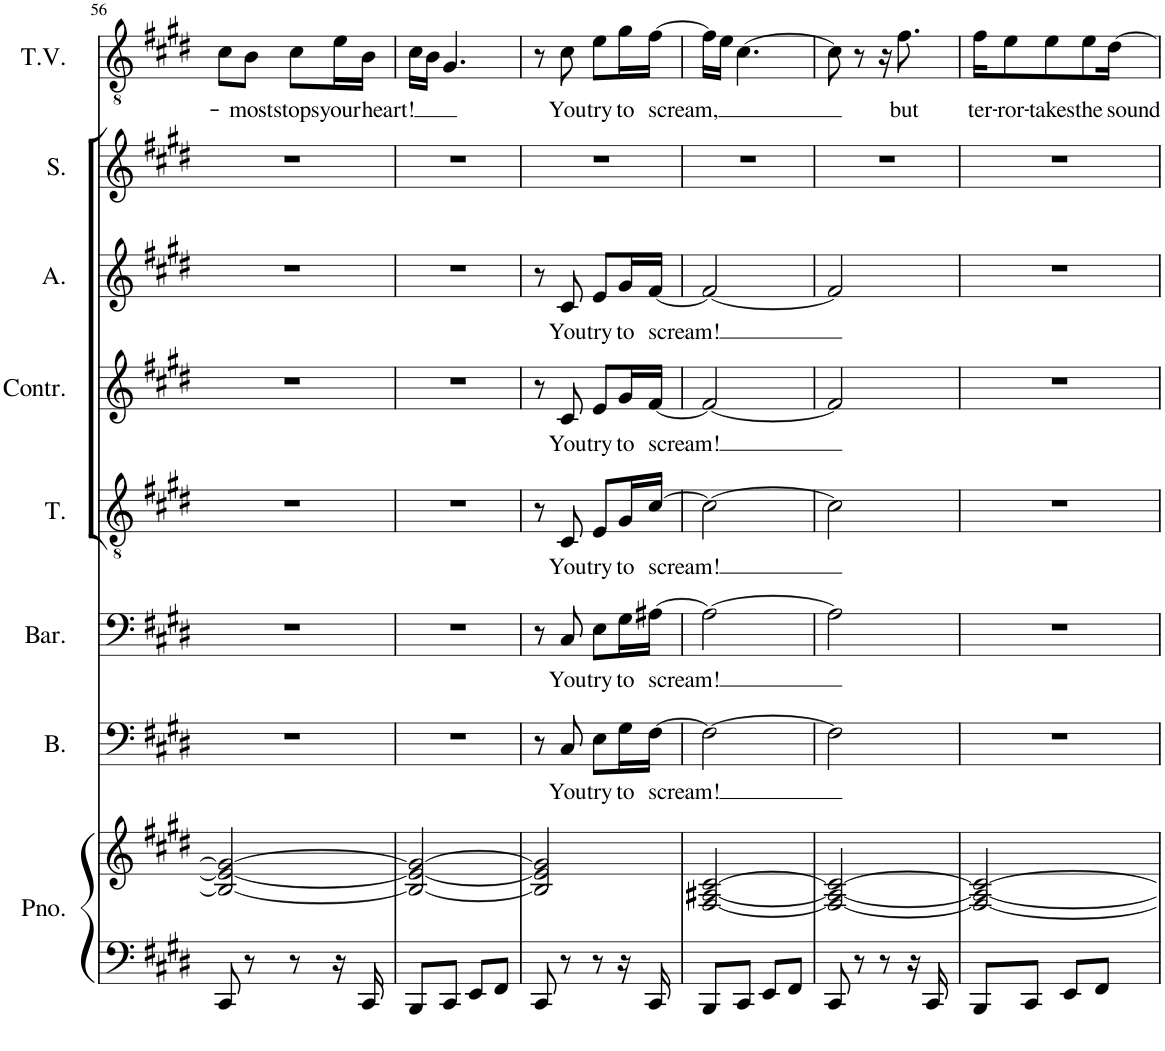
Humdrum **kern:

**kern	**kern	**kern	**text	**kern	**text	**kern	**text	**kern	**text	**kern	**text	**kern	**kern	**text
*part8	*part8	*part7	*part7	*part6	*part6	*part5	*part5	*part4	*part4	*part3	*part3	*part2	*part1	*part1
*staff9	*staff8	*staff7	*staff7	*staff6	*staff6	*staff5	*staff5	*staff4	*staff4	*staff3	*staff3	*staff2	*staff1	*staff1
*I"Piano	*	*I"Bass	*	*I"Baritone	*	*I"Tenor	*	*I"Contralto	*	*I"Alto	*	*I"Soprano	*I"Tenor Voice	*
*I'Pno.	*	*I'B.	*	*I'Bar.	*	*I'T.	*	*I'Contr.	*	*I'A.	*	*I'S.	*I'T.V.	*
!!LO:PB:g=z
*clefF4	*clefG2	*clefF4	*	*clefF4	*	*clefGv2	*	*clefG2	*	*clefG2	*	*clefG2	*clefGv2	*
*k[f#c#g#d#]	*k[f#c#g#d#]	*k[f#c#g#d#]	*	*k[f#c#g#d#]	*	*k[f#c#g#d#]	*	*k[f#c#g#d#]	*	*k[f#c#g#d#]	*	*k[f#c#g#d#]	*k[f#c#g#d#]	*
*M2/4	*M2/4	*M2/4	*	*M2/4	*	*M2/4	*	*M2/4	*	*M2/4	*	*M2/4	*M2/4	*
=56	=56	=56	=56	=56	=56	=56	=56	=56	=56	=56	=56	=56	=56	=56
8CC#/	2B/_ 2e/_ 2g#/_	2r	.	2r	.	2r	.	2r	.	2r	.	2r	8c#\L	.
!	!	!	!	!	!	!	!	!	!	!	!	!	!	!LO:LY:b
8r	.	.	.	.	.	.	.	.	.	.	.	.	8B\J	-most
!	!	!	!	!	!	!	!	!	!	!	!	!	!	!LO:LY:b
8r	.	.	.	.	.	.	.	.	.	.	.	.	8c#\L	stops
!	!	!	!	!	!	!	!	!	!	!	!	!	!	!LO:LY:b
16r	.	.	.	.	.	.	.	.	.	.	.	.	16e\L	your
!	!	!	!	!	!	!	!	!	!	!	!	!	!	!LO:LY:b
16CC#/	.	.	.	.	.	.	.	.	.	.	.	.	16B\JJ	heart!
=57	=57	=57	=57	=57	=57	=57	=57	=57	=57	=57	=57	=57	=57	=57
8BBB/L	2B/_ 2e/_ 2g#/_	2r	.	2r	.	2r	.	2r	.	2r	.	2r	16c#\LL	.
.	.	.	.	.	.	.	.	.	.	.	.	.	16B\JJ	.
8CC#/J	.	.	.	.	.	.	.	.	.	.	.	.	4.G#/	.
8EE/L	.	.	.	.	.	.	.	.	.	.	.	.	.	.
8FF#/J	.	.	.	.	.	.	.	.	.	.	.	.	.	.
=58	=58	=58	=58	=58	=58	=58	=58	=58	=58	=58	=58	=58	=58	=58
8CC#/	2B/] 2e/] 2g#/]	8r	.	8r	.	8r	.	8r	.	8r	.	2r	8r	.
!	!	!	!LO:LY:b	!	!LO:LY:b	!	!LO:LY:b	!	!LO:LY:b	!	!LO:LY:b	!	!	!LO:LY:b
8r	.	8C#/	You	8C#/	You	8C#/	You	8c#/	You	8c#/	You	.	8c#\	You
!	!	!	!LO:LY:b	!	!LO:LY:b	!	!LO:LY:b	!	!LO:LY:b	!	!LO:LY:b	!	!	!LO:LY:b
8r	.	8E\L	try	8E\L	try	8E/L	try	8e/L	try	8e/L	try	.	8e\L	try
!	!	!	!LO:LY:b	!	!LO:LY:b	!	!LO:LY:b	!	!LO:LY:b	!	!LO:LY:b	!	!	!LO:LY:b
16r	.	16G#\L	to	16G#\L	to	16G#/L	to	16g#/L	to	16g#/L	to	.	16g#\L	to
!	!	!	!LO:LY:b	!	!LO:LY:b	!	!LO:LY:b	!	!LO:LY:b	!	!LO:LY:b	!	!	!LO:LY:b
16CC#/	.	[16F#\JJ	scream!	[16A#X\JJ	scream!	[16c#/JJ	scream!	[16f#/JJ	scream!	[16f#/JJ	scream!	.	[16f#\JJ	scream,
=59	=59	=59	=59	=59	=59	=59	=59	=59	=59	=59	=59	=59	=59	=59
8BBB/L	[2F#/ [2A#X/ [2c#/	2F#\_	.	2A#\_	.	2c#\_	.	2f#/_	.	2f#/_	.	2r	16f#\LL]	.
.	.	.	.	.	.	.	.	.	.	.	.	.	16e\JJ	.
8CC#/J	.	.	.	.	.	.	.	.	.	.	.	.	[4.c#\	.
8EE/L	.	.	.	.	.	.	.	.	.	.	.	.	.	.
8FF#/J	.	.	.	.	.	.	.	.	.	.	.	.	.	.
=60	=60	=60	=60	=60	=60	=60	=60	=60	=60	=60	=60	=60	=60	=60
8CC#/	2F#/_ 2A#/_ 2c#/_	2F#\]	.	2A#\]	.	2c#\]	.	2f#/]	.	2f#/]	.	2r	8c#\]	.
8r	.	.	.	.	.	.	.	.	.	.	.	.	8r	.
8r	.	.	.	.	.	.	.	.	.	.	.	.	16r	.
!	!	!	!	!	!	!	!	!	!	!	!	!	!	!LO:LY:b
.	.	.	.	.	.	.	.	.	.	.	.	.	8.f#\	but
16r	.	.	.	.	.	.	.	.	.	.	.	.	.	.
16CC#/	.	.	.	.	.	.	.	.	.	.	.	.	.	.
=61	=61	=61	=61	=61	=61	=61	=61	=61	=61	=61	=61	=61	=61	=61
!	!	!	!	!	!	!	!	!	!	!	!	!	!	!LO:LY:b
8BBB/L	2F#/_ 2A#/_ 2c#/_	2r	.	2r	.	2r	.	2r	.	2r	.	2r	16f#\KL	ter-
!	!	!	!	!	!	!	!	!	!	!	!	!	!	!LO:LY:b
.	.	.	.	.	.	.	.	.	.	.	.	.	8e\	-ror-
8CC#/J	.	.	.	.	.	.	.	.	.	.	.	.	.	.
!	!	!	!	!	!	!	!	!	!	!	!	!	!	!LO:LY:b
.	.	.	.	.	.	.	.	.	.	.	.	.	8e\	-takes
8EE/L	.	.	.	.	.	.	.	.	.	.	.	.	.	.
!	!	!	!	!	!	!	!	!	!	!	!	!	!	!LO:LY:b
.	.	.	.	.	.	.	.	.	.	.	.	.	8e\	the
8FF#/J	.	.	.	.	.	.	.	.	.	.	.	.	.	.
!	!	!	!	!	!	!	!	!	!	!	!	!	!	!LO:LY:b
.	.	.	.	.	.	.	.	.	.	.	.	.	[16d#\Jk	sound
=	=	=	=	=	=	=	=	=	=	=	=	=	=	=
*-	*-	*-	*-	*-	*-	*-	*-	*-	*-	*-	*-	*-	*-	*-
